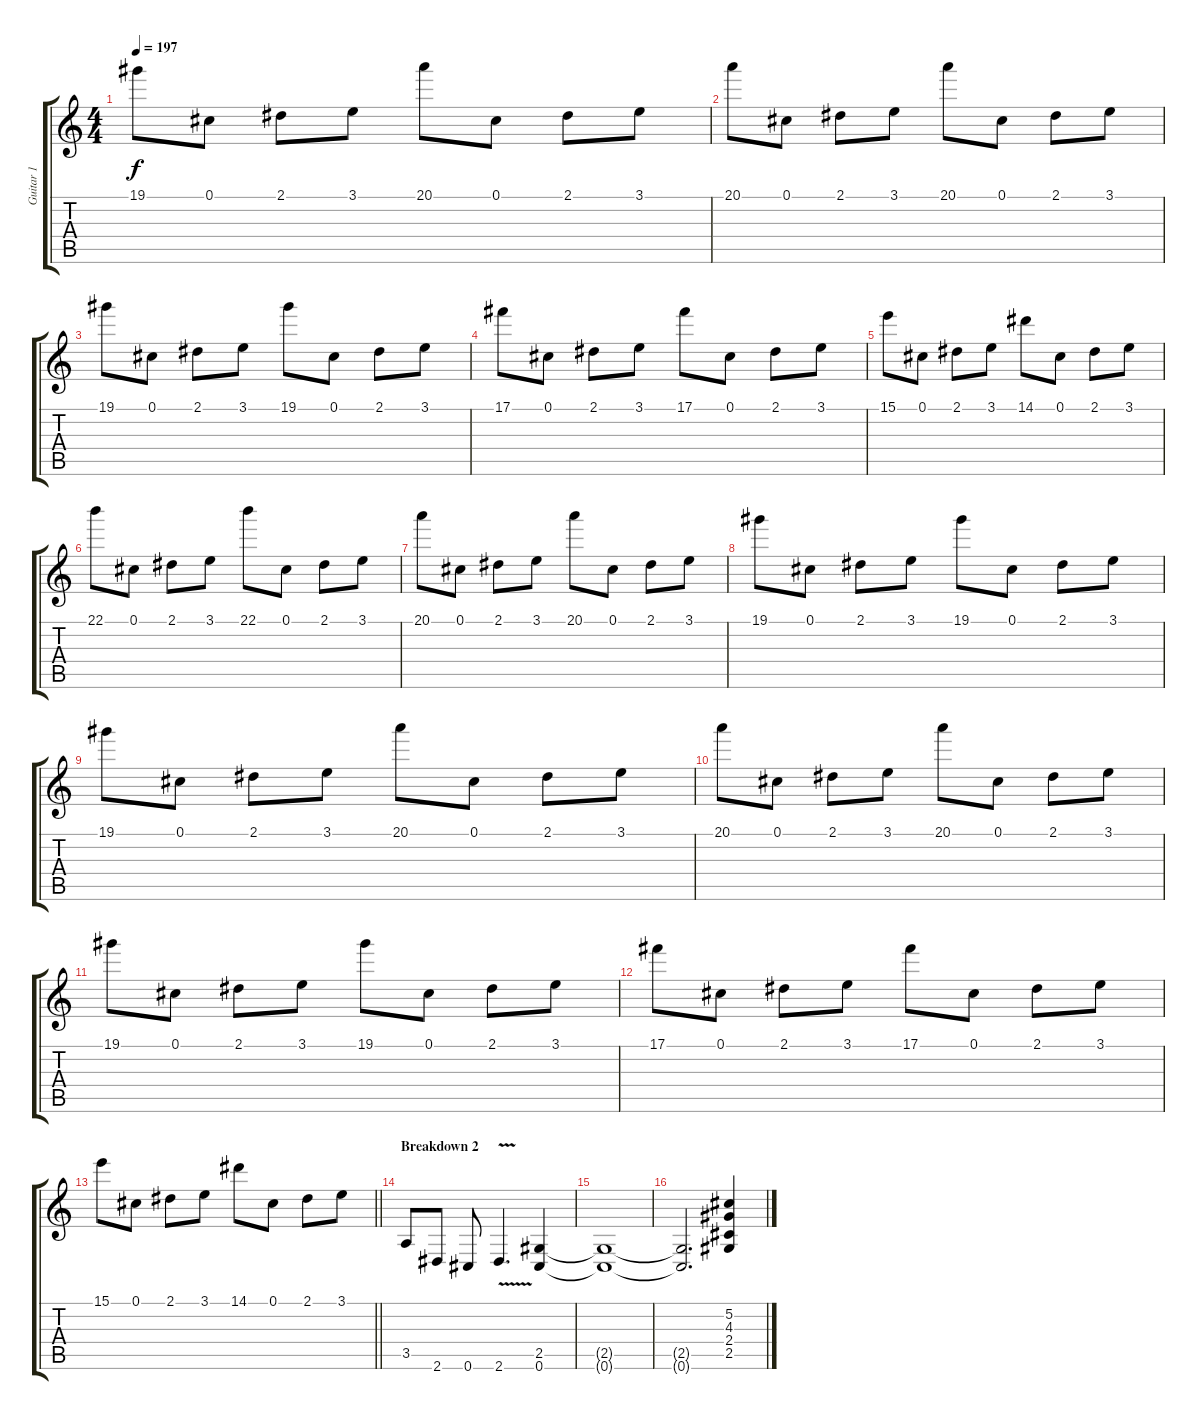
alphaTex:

\track ("Guitar 1" "Guitar 1") {instrument distortionguitar}
\staff {score tabs}
\tuning (Db4 Ab3 E3 B2 Gb2 Db2) {hide}
\ts (4 4)
\tempo 197
\clef g2
\ks c
19.1.8{dy f} 0.1.8 2.1.8 3.1.8 20.1.8 0.1.8 2.1.8 3.1.8 |
20.1.8 0.1.8 2.1.8 3.1.8 20.1.8 0.1.8 2.1.8 3.1.8 |
19.1.8 0.1.8 2.1.8 3.1.8 19.1.8 0.1.8 2.1.8 3.1.8 |
17.1.8 0.1.8 2.1.8 3.1.8 17.1.8 0.1.8 2.1.8 3.1.8 |
15.1.8 0.1.8 2.1.8 3.1.8 14.1.8 0.1.8 2.1.8 3.1.8 |
22.1.8 0.1.8 2.1.8 3.1.8 22.1.8 0.1.8 2.1.8 3.1.8 |
20.1.8 0.1.8 2.1.8 3.1.8 20.1.8 0.1.8 2.1.8 3.1.8 |
19.1.8 0.1.8 2.1.8 3.1.8 19.1.8 0.1.8 2.1.8 3.1.8 |
19.1.8 0.1.8 2.1.8 3.1.8 20.1.8 0.1.8 2.1.8 3.1.8 |
20.1.8 0.1.8 2.1.8 3.1.8 20.1.8 0.1.8 2.1.8 3.1.8 |
19.1.8 0.1.8 2.1.8 3.1.8 19.1.8 0.1.8 2.1.8 3.1.8 |
17.1.8 0.1.8 2.1.8 3.1.8 17.1.8 0.1.8 2.1.8 3.1.8 |
\barLineRight lightlight
15.1.8 0.1.8 2.1.8 3.1.8 14.1.8 0.1.8 2.1.8 3.1.8 |
\section ("" "Breakdown 2")
3.5.8{volume 16 instrument distortionguitar} 2.6.8 0.6.8 2.6{v}.4{d} (2.5 0.6).4 |
(2.5{t} 0.6{t}).1 |
(2.5{t} 0.6{t}).2{d} (5.2 4.3 2.4 2.5).4
